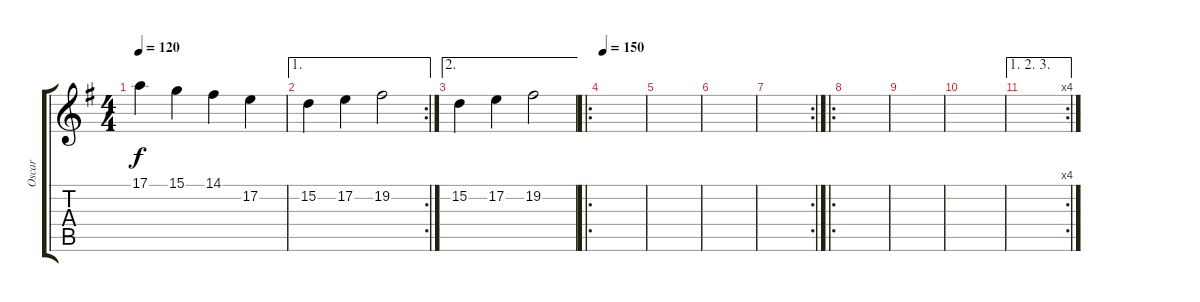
\track ("Oscar" "Oscar") {instrument stringensemble1}
\staff {score tabs}
\tuning (E4 B3 G3 D3 A2 E2) {hide}
\ts (4 4)
\tempo 120
\clef g2
\ks eminor
17.1.4{dy f} 15.1.4 14.1.4 17.2.4 |
\ae 1
\rc 2
15.2.4 17.2.4 19.2.2 |
\ae 2
15.2.4 17.2.4 19.2.2 |
\ro
\tempo 150
|
|
|
\rc 2
|
\ro
|
|
|
\ae (1 2 3)
\rc 4
